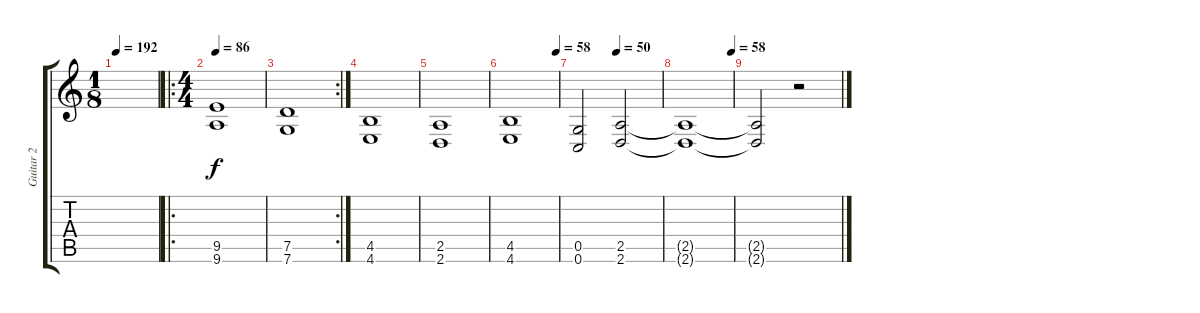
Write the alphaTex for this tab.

\track ("Guitar 2" "Guitar 2") {instrument distortionguitar}
\staff {score tabs}
\tuning (D4 A3 F3 C3 G2 C2) {hide}
\ts (1 8)
\tempo 192
\tempo 86
\tempo 192
\clef g2
\ks c
|
\ro
\ts (4 4)
\tempo 86
(9.5 9.6).1 |
\rc 2
(7.5 7.6).1 |
(4.5 4.6).1 |
(2.5 2.6).1 |
\tempo (58 0.96875)
(4.5 4.6).1 |
\tempo (50 0.46875)
(0.5 0.6).2 (2.5 2.6).2{volume 0} |
\tempo (58 0.984375)
(2.5{t} 2.6{t}).1 |
(2.5{t} 2.6{t}).2 r.2
